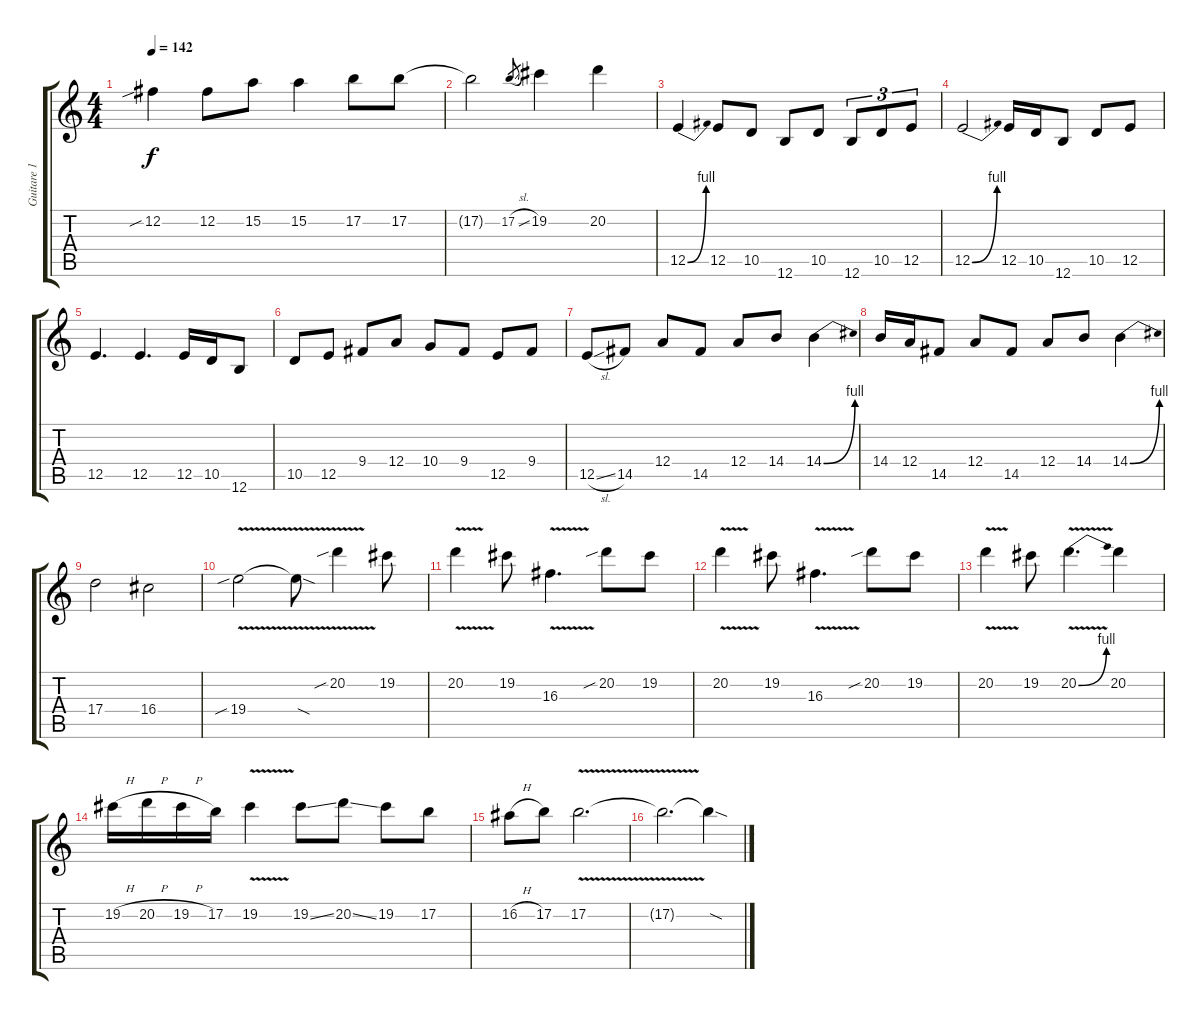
\track ("Guitare 1" "Guitare 1") {instrument acousticguitarsteel}
\staff {score tabs}
\tuning (B3 Gb3 D3 A2 E2 B1) {hide}
\ts (4 4)
\tempo 142
\clef g2
\ks c
12.2{sib}.4{dy f} 12.2.8 15.2.8 15.2.4 17.2.8 17.2.8 |
17.2{t}.2 17.2{sl}.8{gr} 19.2.4 20.2.4 |
12.5{be (bend 0 0 60 4)}.4 12.5.8 10.5.8 12.6.8 10.5.8 12.6.8{tu (3 2)} 10.5.8{tu (3 2)} 12.5.8{tu (3 2)} |
12.5{be (bend 0 0 60 4)}.2 12.5.16 10.5.16 12.6.8 10.5.8 12.5.8 |
12.5.4{d} 12.5.4{d} 12.5.16 10.5.16 12.6.8 |
10.5.8 12.5.8 9.4.8 12.4.8 10.4.8 9.4.8 12.5.8 9.4.8 |
12.5{sl}.8 14.5.8 12.4.8 14.5.8 12.4.8 14.4.8 14.4{be (bend 0 0 60 4)}.4 |
14.4.16 12.4.16 14.5.8 12.4.8 14.5.8 12.4.8 14.4.8 14.4{be (bend 0 0 60 4)}.4 |
17.4.2 16.4.2 |
19.4{v sib}.2 19.4{sod t}.8 20.2{v sib}.4 19.2.8 |
20.2{v}.4 19.2.8 16.3{v}.4{d} 20.2{sib}.8 19.2.8 |
20.2{v}.4 19.2.8 16.3{v}.4{d} 20.2{sib}.8 19.2.8 |
20.2{v}.4 19.2.8 20.2{be (bend 0 0 60 4) v}.4{d} 20.2.4 |
19.2{h}.16 20.2{h}.16 19.2{h}.16 17.2.16 19.2{v}.4 19.2{ss}.8 20.2{ss}.8 19.2.8 17.2.8 |
16.2{h}.8 17.2.8 17.2{v}.2{d} |
17.2{t}.2{d} 17.2{sod t}.4
